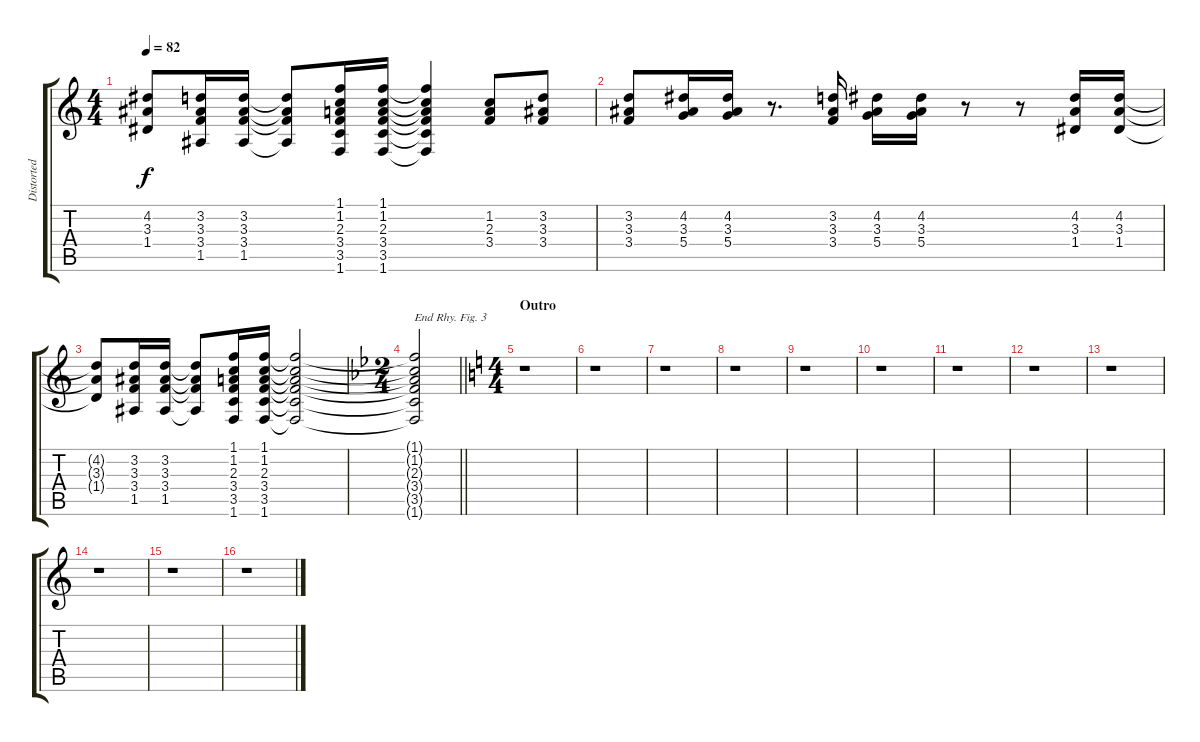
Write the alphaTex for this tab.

\track ("Distorted Guitar" "Distorted ") {instrument overdrivenguitar}
\staff {score tabs}
\tuning (E4 B3 G3 D3 A2 E2) {hide}
\ts (4 4)
\tempo 82
\clef g2
\ks c
(4.2{t} 3.3{t} 1.4{t}).8{dy f} (3.2 3.3 3.4 1.5).16 (3.2 3.3 3.4 1.5).16 (3.2{t} 3.3{t} 3.4{t} 1.5{t}).8 (1.1 1.2 2.3 3.4 3.5 1.6).16 (1.1 1.2 2.3 3.4 3.5 1.6).16 (1.1{t} 1.2{t} 2.3{t} 3.4{t} 3.5{t} 1.6{t}).4 (1.2 2.3 3.4).8 (3.2 3.3 3.4).8 |
(3.2 3.3 3.4).8 (4.2 3.3 5.4).16 (4.2 3.3 5.4).16 r.8{d} (3.2 3.3 3.4).16 (4.2 3.3 5.4).16 (4.2 3.3 5.4).16 r.8 r.8 (4.2 3.3 1.4).16 (4.2 3.3 1.4).16 |
(4.2{t} 3.3{t} 1.4{t}).8 (3.2 3.3 3.4 1.5).16 (3.2 3.3 3.4 1.5).16 (3.2{t} 3.3{t} 3.4{t} 1.5{t}).8 (1.1 1.2 2.3 3.4 3.5 1.6).16 (1.1 1.2 2.3 3.4 3.5 1.6).16 (1.1{t} 1.2{t} 2.3{t} 3.4{t} 3.5{t} 1.6{t}).2 |
\ts (2 4)
\barLineRight lightlight
\ks bb
(1.1{t} 1.2{t} 2.3{t} 3.4{t} 3.5{t} 1.6{t}).2{txt "End Rhy. Fig. 3"} |
\ts (4 4)
\section ("" "Outro")
\ks c
r.1 |
r.1 |
r.1 |
r.1 |
r.1 |
r.1 |
r.1 |
r.1 |
r.1 |
r.1 |
r.1 |
r.1
